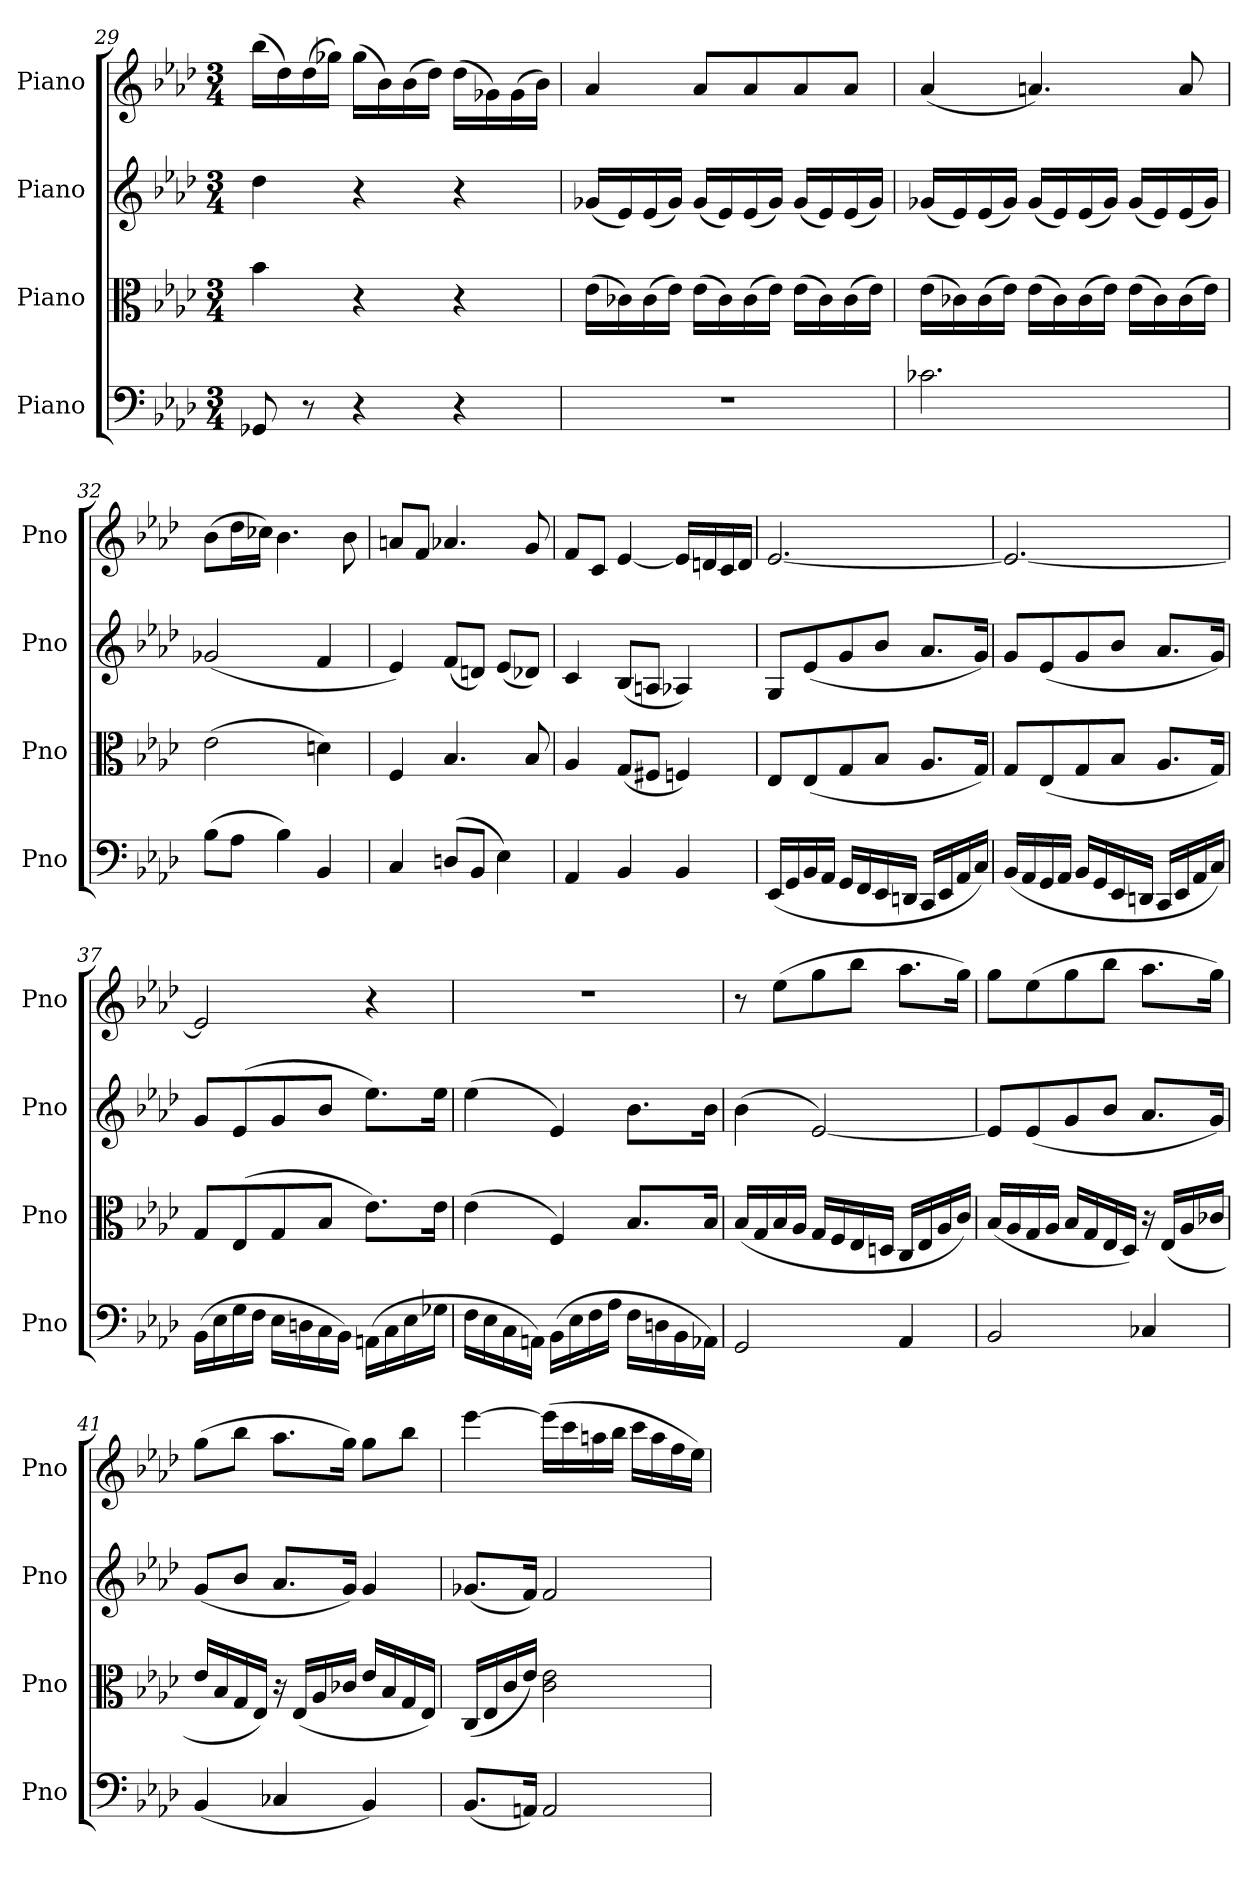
**kern	**kern	**kern	**kern
*part4	*part3	*part2	*part1
*staff4	*staff3	*staff2	*staff1
*I"Piano	*I"Piano	*I"Piano	*I"Piano
*I'Pno	*I'Pno	*I'Pno	*I'Pno
*clefF4	*clefC3	*clefG2	*clefG2
*k[b-e-a-d-]	*k[b-e-a-d-]	*k[b-e-a-d-]	*k[b-e-a-d-]
*M3/4	*M3/4	*M3/4	*M3/4
=29	=29	=29	=29
8GG-X/	4b-\	4dd-\	(>16bb-\LL
.	.	.	16dd-\)
8r	.	.	(>16dd-\
.	.	.	16gg-X\JJ)
4r	4r	4r	(>16gg-\LL
.	.	.	16b-\)
.	.	.	(>16b-\
.	.	.	16dd-\JJ)
4r	4r	4r	(>16dd-\LL
.	.	.	16g-X\)
.	.	.	(>16g-\
.	.	.	16b-\JJ)
=30	=30	=30	=30
2.r	(>16e-\LL	(16g-X/LL	4a-/
.	16c-X\)	16e-/)	.
.	(>16c-\	(16e-/	.
.	16e-\JJ)	16g-/JJ)	.
.	(>16e-\LL	(16g-/LL	8a-/L
.	16c-\)	16e-/)	.
.	(>16c-\	(16e-/	8a-/
.	16e-\JJ)	16g-/JJ)	.
.	(>16e-\LL	(16g-/LL	8a-/
.	16c-\)	16e-/)	.
.	(>16c-\	(16e-/	8a-/J
.	16e-\JJ)	16g-/JJ)	.
=31	=31	=31	=31
2.c-X\	(>16e-\LL	(16g-X/LL	(4a-/
.	16c-X\)	16e-/)	.
.	(>16c-\	(16e-/	.
.	16e-\JJ)	16g-/JJ)	.
.	(>16e-\LL	(16g-/LL	4.an/)
.	16c-\)	16e-/)	.
.	(>16c-\	(16e-/	.
.	16e-\JJ)	16g-/JJ)	.
.	(>16e-\LL	(16g-/LL	.
.	16c-\)	16e-/)	.
.	(>16c-\	(16e-/	8a/
.	16e-\JJ)	16g-/JJ)	.
!!LO:LB:g=z
=32	=32	=32	=32
(>8B-\L	(>2e-\	(2g-X/	(>8b-\L
8A-\J	.	.	16dd-\L
.	.	.	16cc-X\JJ)
4B-\)	.	.	4.b-\
4BB-/	4dn\)	4f/	.
.	.	.	8b-\
!!LO:LB:g=z
=33	=33	=33	=33
4C/	4F/	4e-/)	8an/L
.	.	.	8f/J
(>8Dn/L	4.B-/	(8f/L	4.a-X/
8BB-/J	.	8dn/J)	.
4E-\)	.	(8e-/L	.
.	8B-/	8d-X/J)	8g/
=34	=34	=34	=34
4AA-/	4A-/	4c/	8f/L
.	.	.	8c/J
4BB-/	(8G/L	(8B-/L	[4e-/
.	8F#X/J	8An/J	.
4BB-/	4Fn/)	4A-X/)	16e-/LL]
.	.	.	16dn/
.	.	.	16c/
.	.	.	16d/JJ
=35	=35	=35	=35
(16EE-/LL	8E-/L	8G/L	[2.e-/
16GG/	.	.	.
16BB-/	(8E-/	(8e-/	.
16AA-/JJ	.	.	.
16GG/LL	8G/	8g/	.
16FF/	.	.	.
16EE-/	8B-/J	8b-/J	.
16DDn/JJ	.	.	.
16CC/LL	8.A-/L	8.a-/L	.
16EE-/	.	.	.
16AA-/	.	.	.
16C/JJ)	16G/Jk)	16g/Jk)	.
=36	=36	=36	=36
(16BB-/LL	8G/L	8g/L	2.e-/_
16AA-/	.	.	.
16GG/	(8E-/	(8e-/	.
16AA-/JJ	.	.	.
16BB-/LL	8G/	8g/	.
16GG/	.	.	.
16EE-/	8B-/J	8b-/J	.
16DDn/JJ	.	.	.
16CC/LL	8.A-/L	8.a-/L	.
16EE-/	.	.	.
16AA-/	.	.	.
16C/JJ)	16G/Jk)	16g/Jk)	.
=37	=37	=37	=37
(>16BB-\LL	8G/L	8g/L	2e-/]
16E-\	.	.	.
16G\	(>8E-/	(>8e-/	.
16F\JJ	.	.	.
16E-\LL	8G/	8g/	.
16Dn\	.	.	.
16C\	8B-/J	8b-/J	.
16BB-\JJ)	.	.	.
(>16AAn\LL	8.e-\L)	8.ee-\L)	4r
16C\	.	.	.
16E-\	.	.	.
16G-X\JJ	16e-\Jk	16ee-\Jk	.
!!LO:PB:g=z
=38	=38	=38	=38
16F\LL	(>4e-\	(>4ee-\	2.r
16E-\	.	.	.
16C\	.	.	.
16AAn\JJ)	.	.	.
(>16BB-\LL	4F/)	4e-/)	.
16E-\	.	.	.
16F\	.	.	.
16A-\JJ	.	.	.
16F\LL	8.B-/L	8.b-\L	.
16Dn\	.	.	.
16BB-\	.	.	.
16AA-X\JJ)	16B-/Jk	16b-\Jk	.
!!LO:PB:g=z
=39	=39	=39	=39
2GG/	(16B-/LL	(>4b-\	8r
.	16G/	.	.
.	16B-/	.	(>8ee-\L
.	16A-/JJ	.	.
.	16G/LL	[2e-/)	8gg\
.	16F/	.	.
.	16E-/	.	8bb-\J
.	16Dn/JJ	.	.
4AA-/	16C/LL	.	8.aa-\L
.	16E-/	.	.
.	16A-/	.	.
.	16c/JJ)	.	16gg\Jk)
=40	=40	=40	=40
2BB-/	(16B-/LL	8e-/L]	8gg\L
.	16A-/	.	.
.	16G/	(8e-/	(>8ee-\
.	16A-/JJ	.	.
.	16B-/LL	8g/	8gg\
.	16G/	.	.
.	16E-/	8b-/J	8bb-\J
.	16D-/JJ)	.	.
4C-X/	16r	8.a-/L	8.aa-\L
.	(16E-/LL	.	.
.	16A-/	.	.
.	16c-X/JJ	16g/Jk)	16gg\Jk)
=41	=41	=41	=41
(4BB-/	16e-/LL	(8g/L	(>8gg\L
.	16B-/	.	.
.	16G/	8b-/J	8bb-\J
.	16E-/JJ)	.	.
4C-X/	16r	8.a-/L	8.aa-\L
.	(16E-/LL	.	.
.	16A-/	.	.
.	16c-X/JJ	16g/Jk)	16gg\Jk)
4BB-/)	16e-/LL	4g/	8gg\L
.	16B-/	.	.
.	16G/	.	8bb-\J
.	16E-/JJ)	.	.
=42	=42	=42	=42
(8.BB-/L	(16C/LL	(8.g-X/L	[4eee-\
.	16E-/	.	.
.	16c/	.	.
16AAn/Jk)	16e-/JJ)	16f/Jk)	.
2AA/	2c\ 2e-\	2f/	(>16eee-\LL]
.	.	.	16ccc\
.	.	.	16aan\
.	.	.	16bb-\JJ
.	.	.	16ccc\LL
.	.	.	16aa\
.	.	.	16ff\
.	.	.	16ee-\JJ)
=	=	=	=
*-	*-	*-	*-
